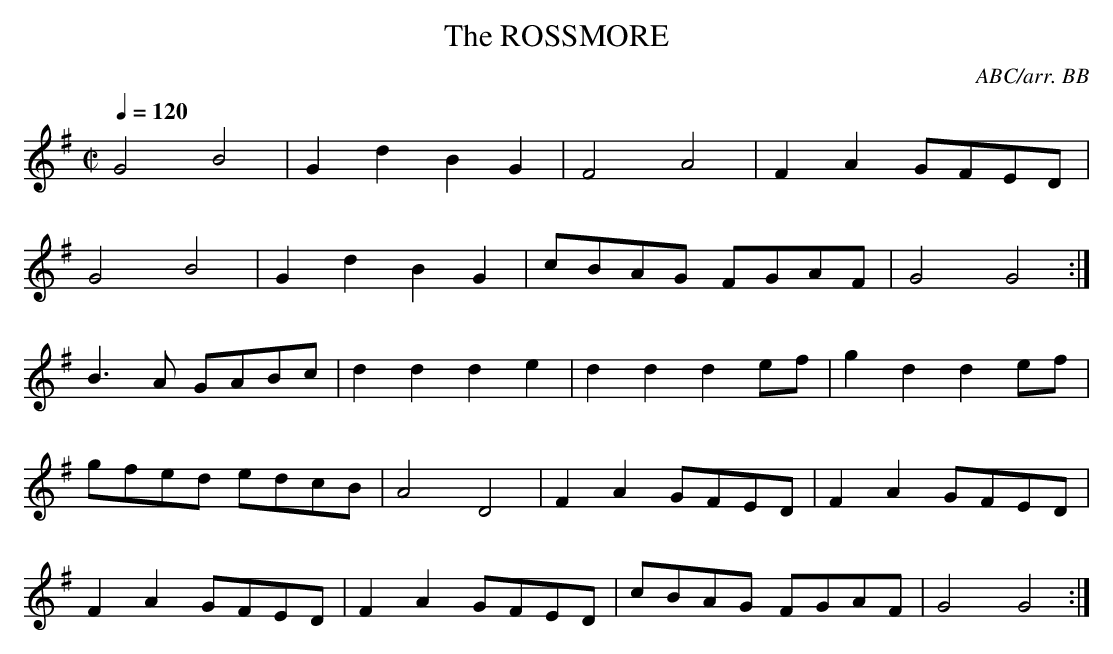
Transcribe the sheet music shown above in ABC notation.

X:1
T:ROSSMORE, The
C:ABC/arr. BB
attribution in the source.
M:C|
L:1/8
Q:1/4=120
K:G
G4 B4|G2d2 B2G2|F4 A4|F2A2 GFED|
G4 B4|G2d2 B2G2|cBAG FGAF|G4 G4 :|
B3A GABc|d2d2 d2e2|d2d2 d2ef|g2d2 d2ef|
gfed edcB|A4 D4|F2A2 GFED|F2A2 GFED|
F2A2 GFED|F2A2 GFED|cBAG FGAF|G4 G4 :|
